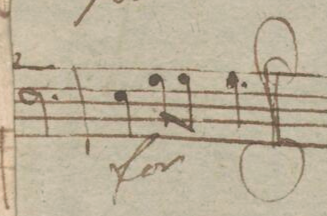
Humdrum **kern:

**kern	**dynam
*I"Corno Primo in Dis	*
*clefG2	*
*k[f#c#g#d#]	*
*met(c)	*
*M6/8	*
2.e\]	.
=305	=305
8e\	f
8g#\L	.
8g#\J	.
4.g#\	.
==	==
*-	*-
